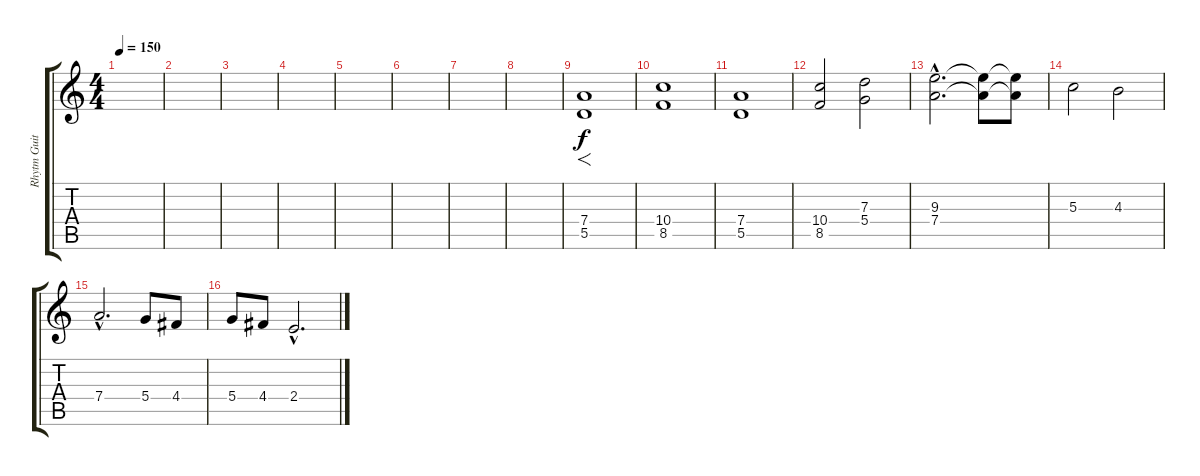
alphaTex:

\track ("Rhytm Guitar" "Rhytm Guit") {instrument distortionguitar}
\staff {score tabs}
\tuning (E4 B3 G3 D3 A2 E2) {hide}
\ts (4 4)
\tempo 150
\clef g2
\ks c
|
|
|
|
|
|
|
|
(7.4 5.5).1{f} |
(10.4 8.5).1 |
(7.4 5.5).1 |
(10.4 8.5).2 (7.3 5.4).2 |
(9.3{hac} 7.4{hac}).2{d} (9.3{t} 7.4{t}).8 (9.3{t} 7.4{t}).8 |
5.3.2 4.3.2 |
7.4{hac}.2{d} 5.4.8 4.4.8 |
5.4.8 4.4.8 2.4{hac}.2{d}
